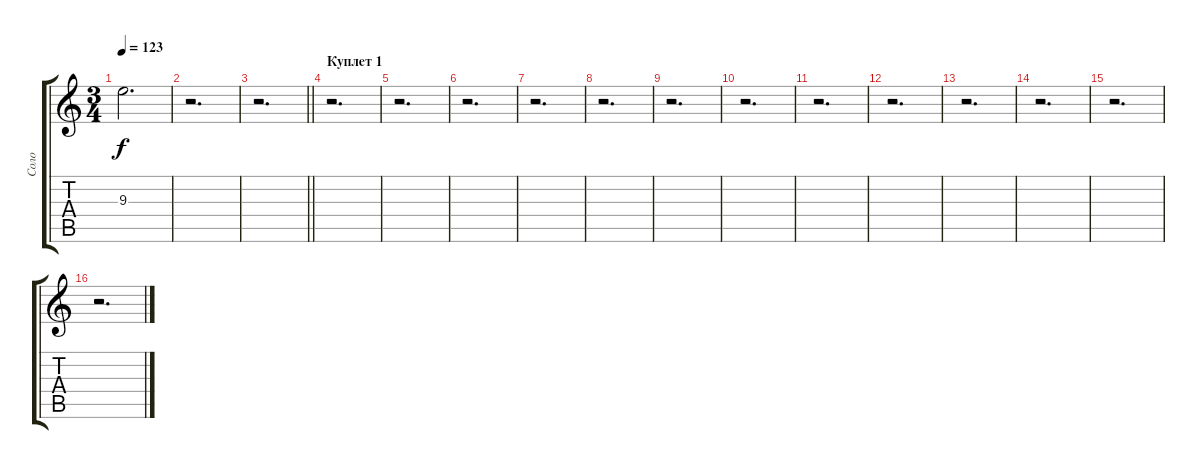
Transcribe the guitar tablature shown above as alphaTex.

\track ("Соло" "Соло") {instrument overdrivenguitar}
\staff {score tabs}
\tuning (E4 B3 G3 D3 A2 E2) {hide}
\ts (3 4)
\tempo 123
\clef g2
\ks c
9.3{t}.2{d dy f} |
r.2{d} |
\barLineRight lightlight
r.2{d} |
\section ("" "Куплет 1")
r.2{d} |
r.2{d} |
r.2{d} |
r.2{d} |
r.2{d} |
r.2{d} |
r.2{d} |
r.2{d} |
r.2{d} |
r.2{d} |
r.2{d} |
r.2{d} |
r.2{d}
